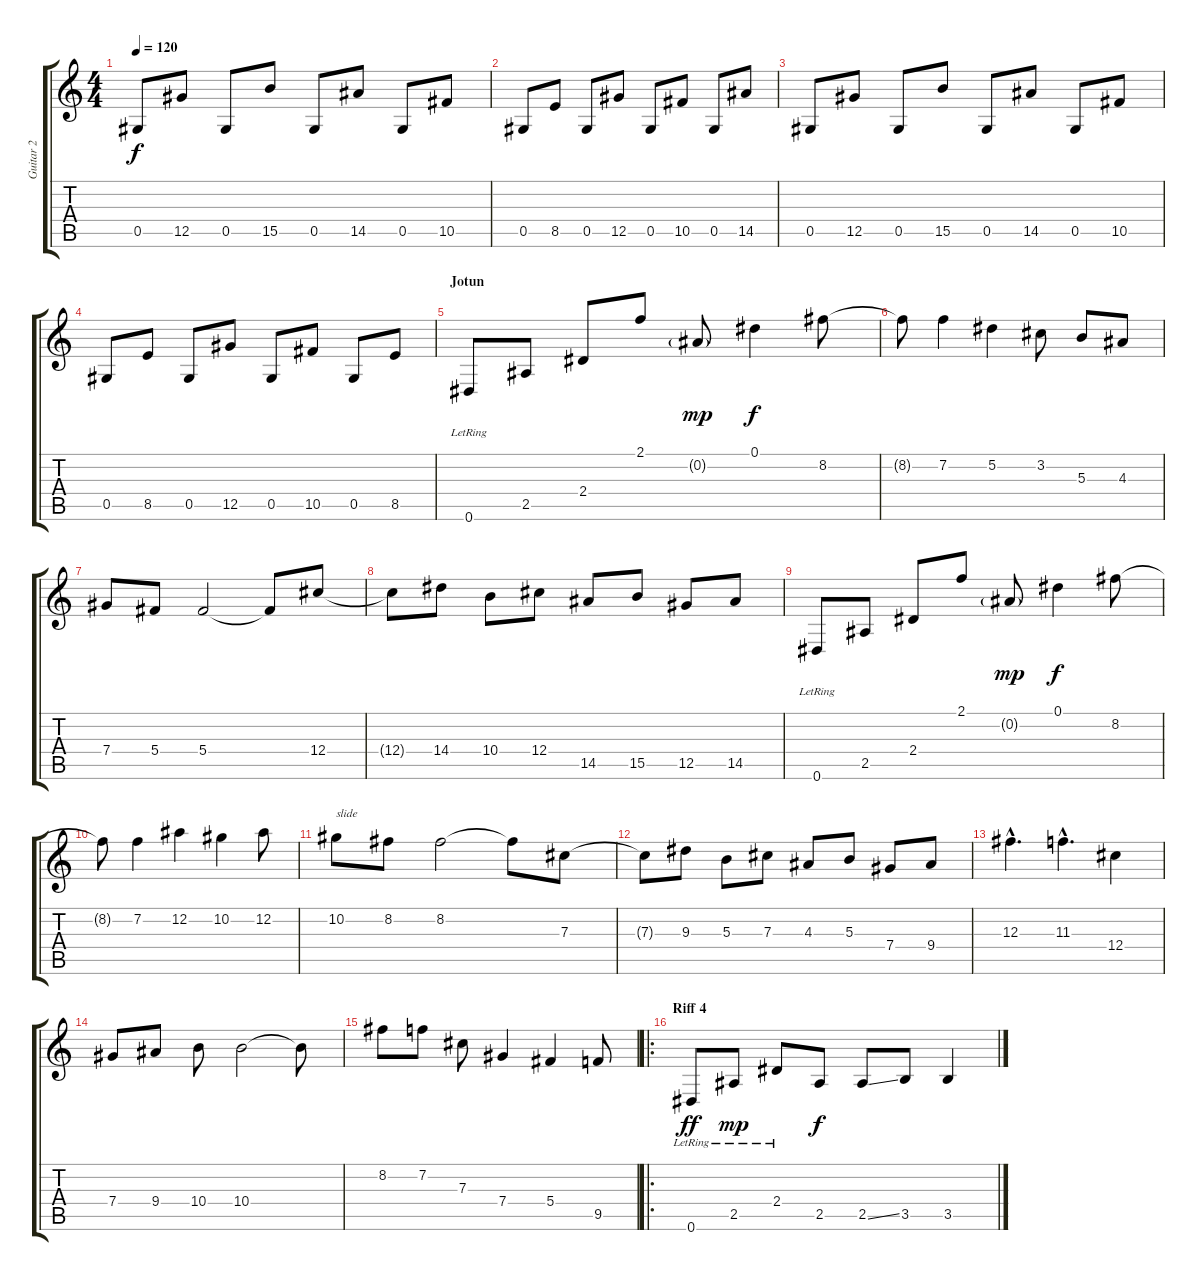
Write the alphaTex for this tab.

\track ("Guitar 2" "Guitar 2") {instrument acousticguitarsteel}
\staff {score tabs}
\tuning (Eb4 Bb3 Gb3 Db3 Ab2 Eb2) {hide}
\ts (4 4)
\tempo 120
\clef g2
\ks c
0.5.8{dy f} 12.5.8 0.5.8 15.5.8 0.5.8 14.5.8 0.5.8 10.5.8 |
0.5.8 8.5.8 0.5.8 12.5.8 0.5.8 10.5.8 0.5.8 14.5.8 |
0.5.8 12.5.8 0.5.8 15.5.8 0.5.8 14.5.8 0.5.8 10.5.8 |
0.5.8 8.5.8 0.5.8 12.5.8 0.5.8 10.5.8 0.5.8 8.5.8 |
\section ("" "Jotun")
0.6{lr}.8 2.5.8 2.4.8 2.1.8 0.2{g}.8{dy mp} 0.1.4{dy f} 8.2.8 |
8.2{t}.8 7.2.4 5.2.4 3.2.8 5.3.8 4.3.8 |
7.4.8 5.4.8 5.4.2 5.4{t}.8 12.4.8 |
12.4{t}.8 14.4.8 10.4.8 12.4.8 14.5.8 15.5.8 12.5.8 14.5.8 |
0.6{lr}.8 2.5.8 2.4.8 2.1.8 0.2{g}.8{dy mp} 0.1.4{dy f} 8.2.8 |
8.2{t}.8 7.2.4 12.2.4 10.2.4 12.2.8 |
10.2.8{txt "slide"} 8.2.8 8.2.2 8.2{t}.8 7.3.8 |
7.3{t}.8 9.3.8 5.3.8 7.3.8 4.3.8 5.3.8 7.4.8 9.4.8 |
12.3{hac}.4{d} 11.3{hac}.4{d} 12.4.4 |
7.4.8 9.4.8 10.4.8 10.4.2 10.4{t}.8 |
8.2.8 7.2.8 7.3.8 7.4.4 5.4.4 9.5.8 |
\ro
\section ("" "Riff 4")
0.6{lr}.8{dy ff} 2.5{lr}.8{dy mp} 2.4{lr}.8 2.5.8{dy f} 2.5{ss}.8 3.5.8 3.5.4
